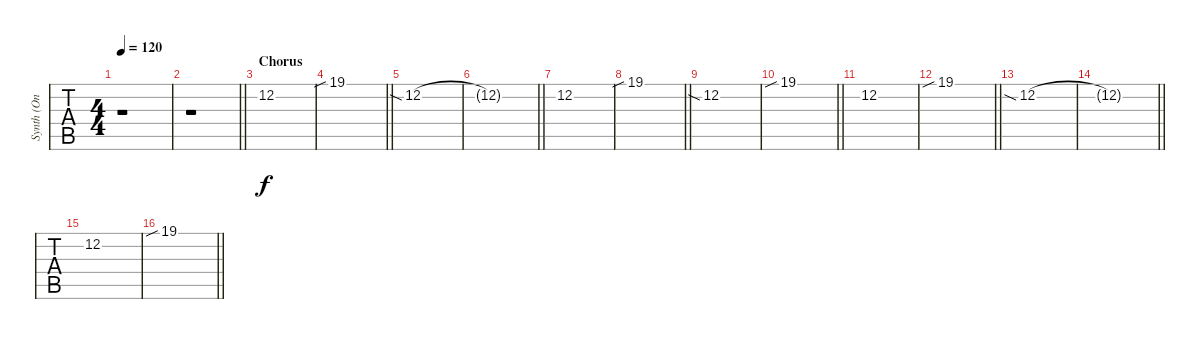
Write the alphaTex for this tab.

\track ("Synth (On Nick McCarthy's Guitar)" "Synth (On ") {instrument guitarharmonics}
\staff {tabs}
\tuning (E4 B3 G3 D3 A2 E2) {hide}
\ts (4 4)
\tempo 120
\clef g2
\ks c
r.1{dy f} |
\barLineRight lightlight
r.1 |
\section ("" "Chorus")
12.2.1 |
\barLineRight lightlight
19.1{sib}.1 |
12.2{sia}.1 |
\barLineRight lightlight
12.2{t}.1 |
12.2.1 |
\barLineRight lightlight
19.1{sib}.1 |
12.2{sia}.1 |
\barLineRight lightlight
19.1{sib}.1 |
12.2.1 |
\barLineRight lightlight
19.1{sib}.1 |
12.2{sia}.1 |
\barLineRight lightlight
12.2{t}.1 |
12.2.1 |
\barLineRight lightlight
19.1{sib}.1
